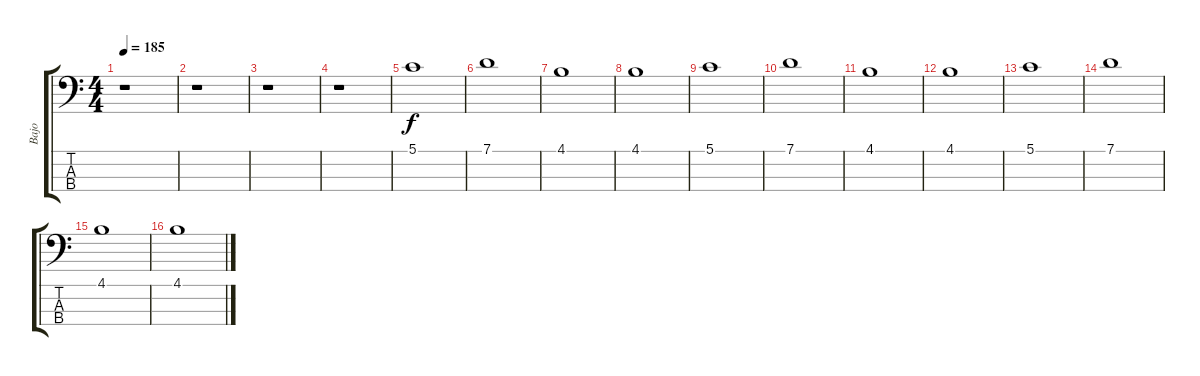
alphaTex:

\track ("Bajo" "Bajo") {instrument electricbasspick}
\staff {score tabs}
\tuning (G2 D2 A1 E1) {hide}
\ts (4 4)
\tempo 185
\clef f4
\ks c
r.1{dy f} |
r.1 |
r.1 |
r.1 |
5.1.1 |
7.1.1 |
4.1.1 |
4.1.1 |
5.1.1 |
7.1.1 |
4.1.1 |
4.1.1 |
5.1.1 |
7.1.1 |
4.1.1 |
4.1.1
